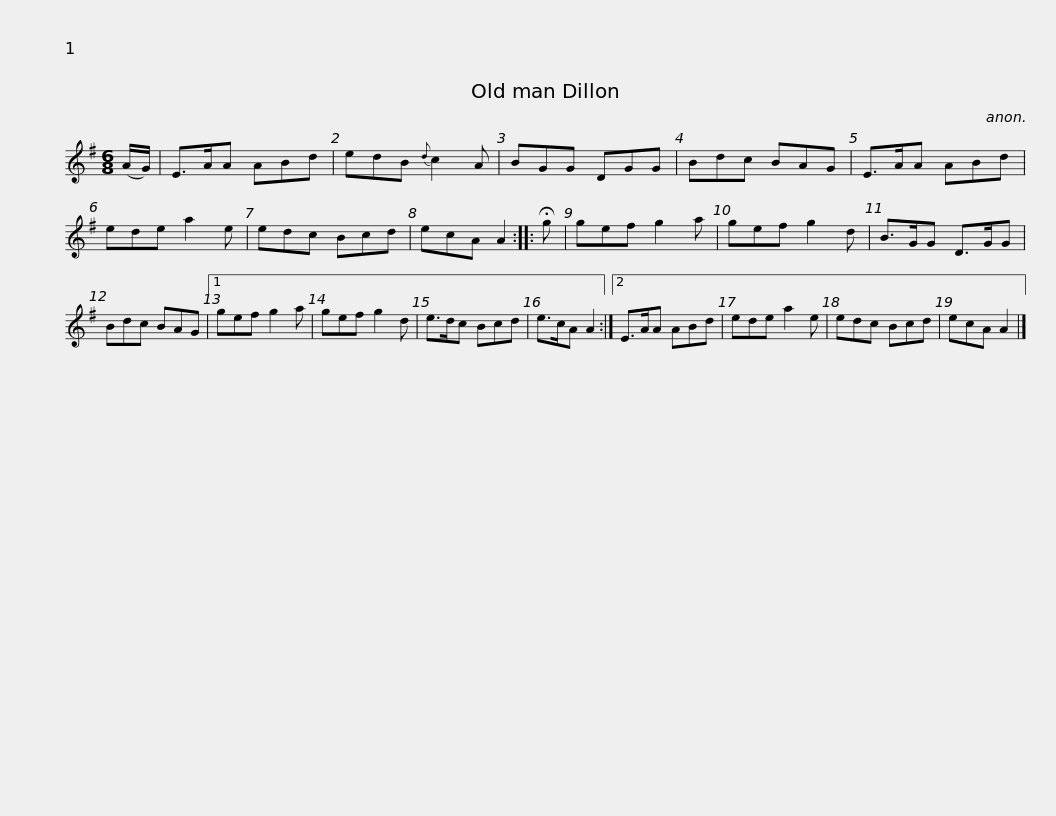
X:1
L:1/8
M:6/8
I:linebreak $
K:G
V:1 treble
V:1
 (A/G/) | E>AA ABd | edB{d} c2 A | BGG DGG | Bdc BAG | %5
 E>AA ABd | ede a2 e | edc Bcd |$ ecA A2 :: !fermata!g | %10
 gef g2 a | gef g2 d | B>GG D>GG | Bdc BAG |1 gef g2 a | %15
 gef g2 d |$ e>dc Bcd | e>cA A2 :|2 E>AA ABd | ede a2 e | %20
 edc Bcd | ecA A2 |] %22
